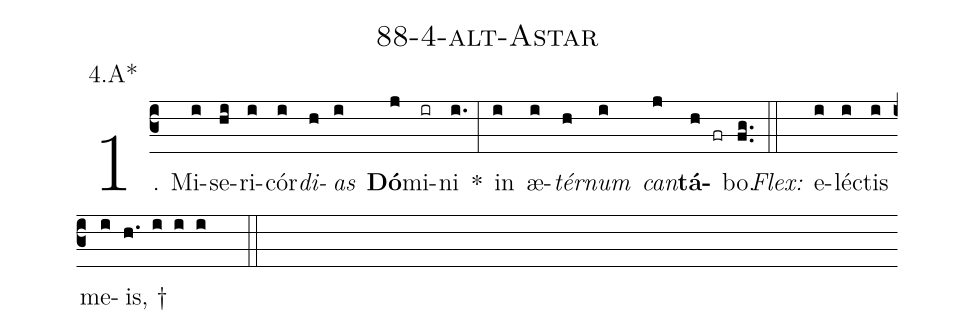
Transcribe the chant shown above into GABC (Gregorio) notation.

name: 88-4-alt-Astar;
annotation: 4.A*;
%%
(c3)1. Mi(i)se(hi)ri(i)cór(i)<i>di</i>(h)<i>as</i>(i) <b>Dó</b>(j)mi(ir)ni(i.) *(:) in(i) æ(i)<i>tér</i>(h)<i>num</i>(i) <i>can</i>(j)<b>tá</b>(h fr)bo.(fg..) (::)
<i>Flex:</i>()  e(i)léc(i)tis(i) me(i)is, †(h. i i i  ::)
